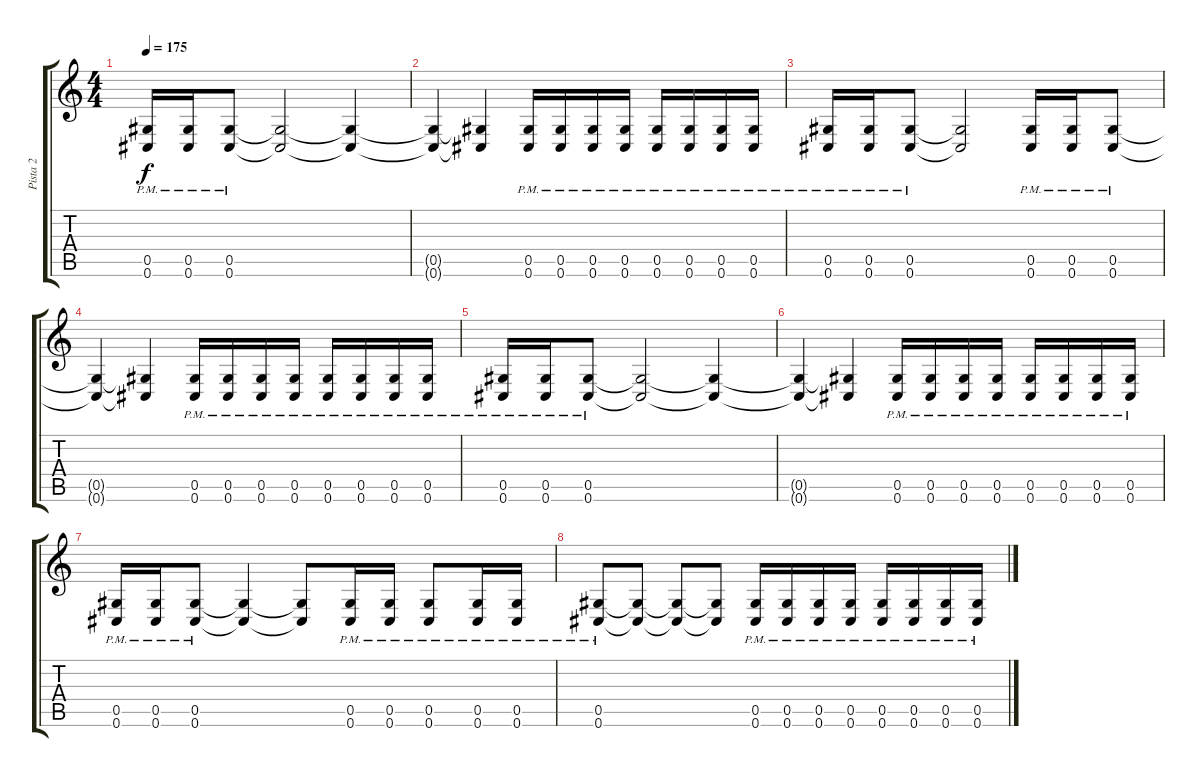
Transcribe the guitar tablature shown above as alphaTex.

\track ("Pista 2" "Pista 2") {instrument distortionguitar}
\staff {score tabs}
\tuning (Eb4 Bb3 Gb3 Db3 Ab2 Db2) {hide}
\ts (4 4)
\tempo 175
\clef g2
\ks c
(0.5{pm} 0.6{pm}).16{dy f} (0.5{pm} 0.6{pm}).16 (0.5{pm} 0.6{pm}).8 (0.5{t} 0.6{t}).2 (0.5{t} 0.6{t}).4 |
(0.5{t} 0.6{t}).4 (0.5{t} 0.6{t}).4 (0.5{pm} 0.6{pm}).16 (0.5{pm} 0.6{pm}).16 (0.5{pm} 0.6{pm}).16 (0.5{pm} 0.6{pm}).16 (0.5{pm} 0.6{pm}).16 (0.5{pm} 0.6{pm}).16 (0.5{pm} 0.6{pm}).16 (0.5{pm} 0.6{pm}).16 |
(0.5{pm} 0.6{pm}).16 (0.5{pm} 0.6{pm}).16 (0.5{pm} 0.6{pm}).8 (0.5{t} 0.6{t}).2 (0.5{pm} 0.6{pm}).16 (0.5{pm} 0.6{pm}).16 (0.5{pm} 0.6{pm}).8 |
(0.5{t} 0.6{t}).4 (0.5{t} 0.6{t}).4 (0.5{pm} 0.6{pm}).16 (0.5{pm} 0.6{pm}).16 (0.5{pm} 0.6{pm}).16 (0.5{pm} 0.6{pm}).16 (0.5{pm} 0.6{pm}).16 (0.5{pm} 0.6{pm}).16 (0.5{pm} 0.6{pm}).16 (0.5{pm} 0.6{pm}).16 |
(0.5{pm} 0.6{pm}).16 (0.5{pm} 0.6{pm}).16 (0.5{pm} 0.6{pm}).8 (0.5{t} 0.6{t}).2 (0.5{t} 0.6{t}).4 |
(0.5{t} 0.6{t}).4 (0.5{t} 0.6{t}).4 (0.5{pm} 0.6{pm}).16 (0.5{pm} 0.6{pm}).16 (0.5{pm} 0.6{pm}).16 (0.5{pm} 0.6{pm}).16 (0.5{pm} 0.6{pm}).16 (0.5{pm} 0.6{pm}).16 (0.5{pm} 0.6{pm}).16 (0.5{pm} 0.6{pm}).16 |
(0.5{pm} 0.6{pm}).16 (0.5{pm} 0.6{pm}).16 (0.5{pm} 0.6{pm}).8 (0.5{t} 0.6{t}).4 (0.5{t} 0.6{t}).8 (0.5{pm} 0.6{pm}).16 (0.5{pm} 0.6{pm}).16 (0.5{pm} 0.6{pm}).8 (0.5{pm} 0.6{pm}).16 (0.5{pm} 0.6{pm}).16 |
(0.5{pm} 0.6{pm}).8 (0.5{t} 0.6{t}).8 (0.5{t} 0.6{t}).8 (0.5{t} 0.6{t}).8 (0.5{pm} 0.6{pm}).16 (0.5{pm} 0.6{pm}).16 (0.5{pm} 0.6{pm}).16 (0.5{pm} 0.6{pm}).16 (0.5{pm} 0.6{pm}).16 (0.5{pm} 0.6{pm}).16 (0.5{pm} 0.6{pm}).16 (0.5{pm} 0.6{pm}).16
